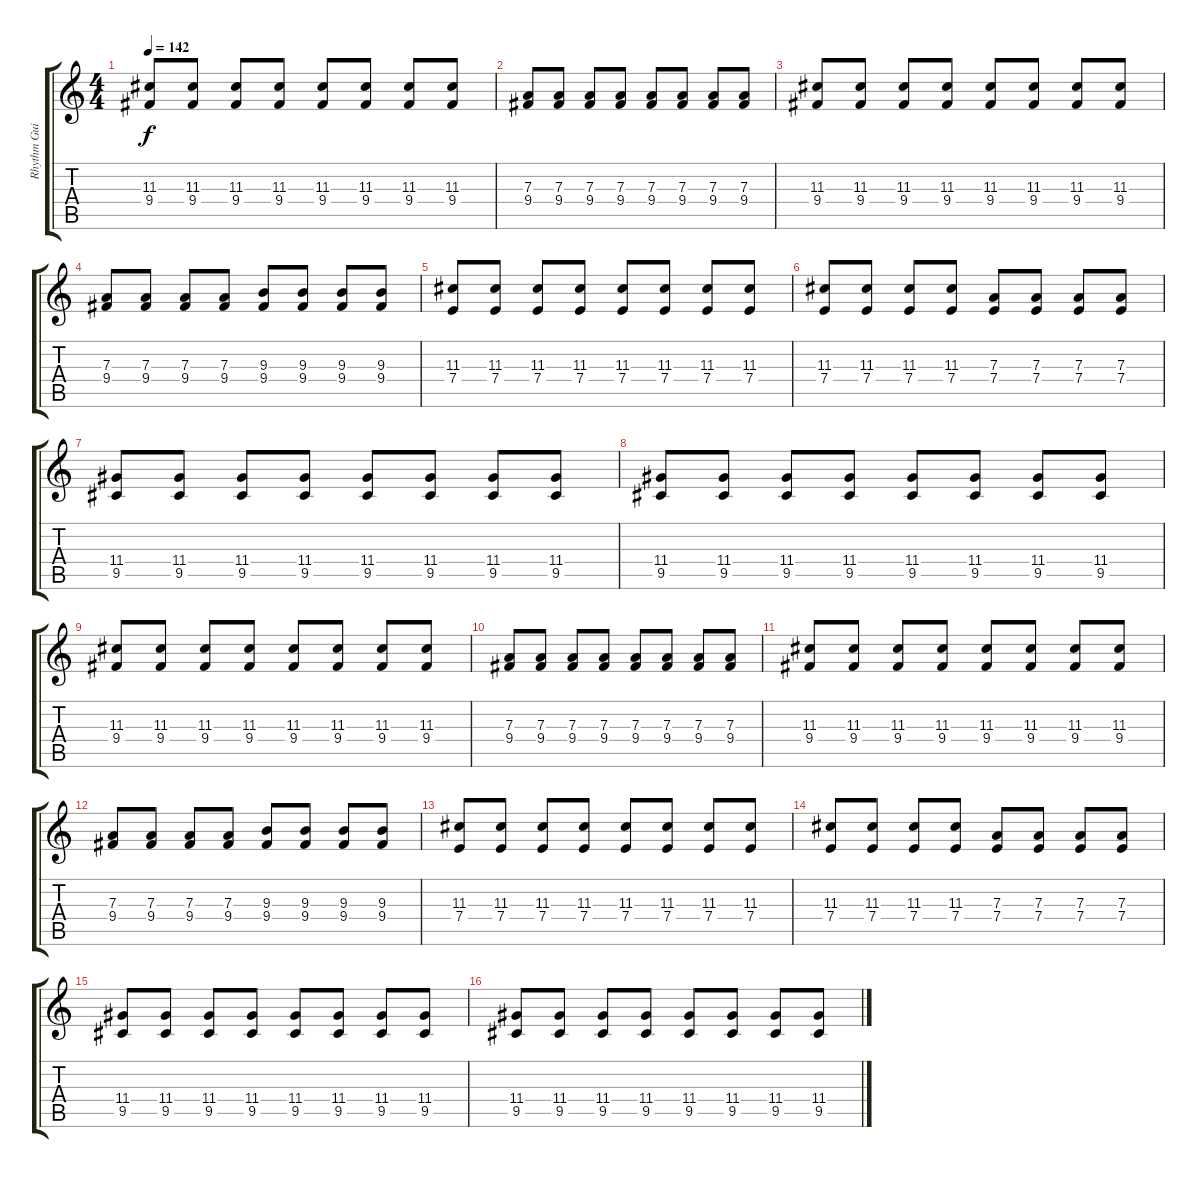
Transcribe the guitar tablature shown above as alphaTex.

\track ("Rhythm Guitar Left" "Rhythm Gui") {instrument distortionguitar}
\staff {score tabs}
\tuning (B3 Gb3 D3 A2 E2 B1) {hide}
\ts (4 4)
\tempo 142
\clef g2
\ks c
(11.3 9.4).8{dy f} (11.3 9.4).8 (11.3 9.4).8 (11.3 9.4).8 (11.3 9.4).8 (11.3 9.4).8 (11.3 9.4).8 (11.3 9.4).8 |
(7.3 9.4).8 (7.3 9.4).8 (7.3 9.4).8 (7.3 9.4).8 (7.3 9.4).8 (7.3 9.4).8 (7.3 9.4).8 (7.3 9.4).8 |
(11.3 9.4).8 (11.3 9.4).8 (11.3 9.4).8 (11.3 9.4).8 (11.3 9.4).8 (11.3 9.4).8 (11.3 9.4).8 (11.3 9.4).8 |
(7.3 9.4).8 (7.3 9.4).8 (7.3 9.4).8 (7.3 9.4).8 (9.3 9.4).8 (9.3 9.4).8 (9.3 9.4).8 (9.3 9.4).8 |
(11.3 7.4).8 (11.3 7.4).8 (11.3 7.4).8 (11.3 7.4).8 (11.3 7.4).8 (11.3 7.4).8 (11.3 7.4).8 (11.3 7.4).8 |
(11.3 7.4).8 (11.3 7.4).8 (11.3 7.4).8 (11.3 7.4).8 (7.3 7.4).8 (7.3 7.4).8 (7.3 7.4).8 (7.3 7.4).8 |
(11.4 9.5).8 (11.4 9.5).8 (11.4 9.5).8 (11.4 9.5).8 (11.4 9.5).8 (11.4 9.5).8 (11.4 9.5).8 (11.4 9.5).8 |
(11.4 9.5).8 (11.4 9.5).8 (11.4 9.5).8 (11.4 9.5).8 (11.4 9.5).8 (11.4 9.5).8 (11.4 9.5).8 (11.4 9.5).8 |
(11.3 9.4).8 (11.3 9.4).8 (11.3 9.4).8 (11.3 9.4).8 (11.3 9.4).8 (11.3 9.4).8 (11.3 9.4).8 (11.3 9.4).8 |
(7.3 9.4).8 (7.3 9.4).8 (7.3 9.4).8 (7.3 9.4).8 (7.3 9.4).8 (7.3 9.4).8 (7.3 9.4).8 (7.3 9.4).8 |
(11.3 9.4).8 (11.3 9.4).8 (11.3 9.4).8 (11.3 9.4).8 (11.3 9.4).8 (11.3 9.4).8 (11.3 9.4).8 (11.3 9.4).8 |
(7.3 9.4).8 (7.3 9.4).8 (7.3 9.4).8 (7.3 9.4).8 (9.3 9.4).8 (9.3 9.4).8 (9.3 9.4).8 (9.3 9.4).8 |
(11.3 7.4).8 (11.3 7.4).8 (11.3 7.4).8 (11.3 7.4).8 (11.3 7.4).8 (11.3 7.4).8 (11.3 7.4).8 (11.3 7.4).8 |
(11.3 7.4).8 (11.3 7.4).8 (11.3 7.4).8 (11.3 7.4).8 (7.3 7.4).8 (7.3 7.4).8 (7.3 7.4).8 (7.3 7.4).8 |
(11.4 9.5).8 (11.4 9.5).8 (11.4 9.5).8 (11.4 9.5).8 (11.4 9.5).8 (11.4 9.5).8 (11.4 9.5).8 (11.4 9.5).8 |
(11.4 9.5).8 (11.4 9.5).8 (11.4 9.5).8 (11.4 9.5).8 (11.4 9.5).8 (11.4 9.5).8 (11.4 9.5).8 (11.4 9.5).8
